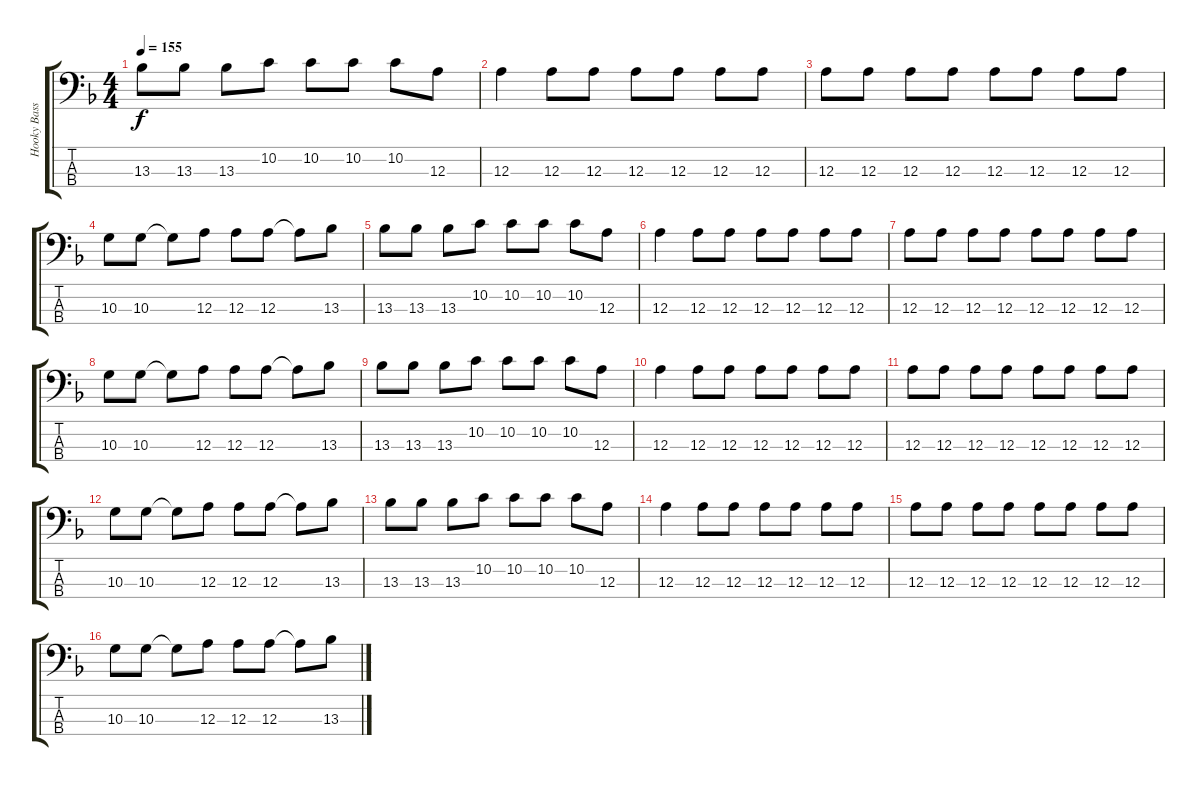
\track ("Hooky Bass" "Hooky Bass") {instrument electricbasspick}
\staff {score tabs}
\tuning (G2 D2 A1 E1) {hide}
\ts (4 4)
\tempo 155
\clef f4
\ks f
13.3.8{dy f} 13.3.8 13.3.8 10.2.8 10.2.8 10.2.8 10.2.8 12.3.8 |
12.3.4 12.3.8 12.3.8 12.3.8 12.3.8 12.3.8 12.3.8 |
12.3.8 12.3.8 12.3.8 12.3.8 12.3.8 12.3.8 12.3.8 12.3.8 |
10.3.8 10.3.8 10.3{t}.8 12.3.8 12.3.8 12.3.8 12.3{t}.8 13.3.8 |
13.3.8 13.3.8 13.3.8 10.2.8 10.2.8 10.2.8 10.2.8 12.3.8 |
12.3.4 12.3.8 12.3.8 12.3.8 12.3.8 12.3.8 12.3.8 |
12.3.8 12.3.8 12.3.8 12.3.8 12.3.8 12.3.8 12.3.8 12.3.8 |
10.3.8 10.3.8 10.3{t}.8 12.3.8 12.3.8 12.3.8 12.3{t}.8 13.3.8 |
13.3.8 13.3.8 13.3.8 10.2.8 10.2.8 10.2.8 10.2.8 12.3.8 |
12.3.4 12.3.8 12.3.8 12.3.8 12.3.8 12.3.8 12.3.8 |
12.3.8 12.3.8 12.3.8 12.3.8 12.3.8 12.3.8 12.3.8 12.3.8 |
10.3.8 10.3.8 10.3{t}.8 12.3.8 12.3.8 12.3.8 12.3{t}.8 13.3.8 |
13.3.8 13.3.8 13.3.8 10.2.8 10.2.8 10.2.8 10.2.8 12.3.8 |
12.3.4 12.3.8 12.3.8 12.3.8 12.3.8 12.3.8 12.3.8 |
12.3.8 12.3.8 12.3.8 12.3.8 12.3.8 12.3.8 12.3.8 12.3.8 |
10.3.8 10.3.8 10.3{t}.8 12.3.8 12.3.8 12.3.8 12.3{t}.8 13.3.8
